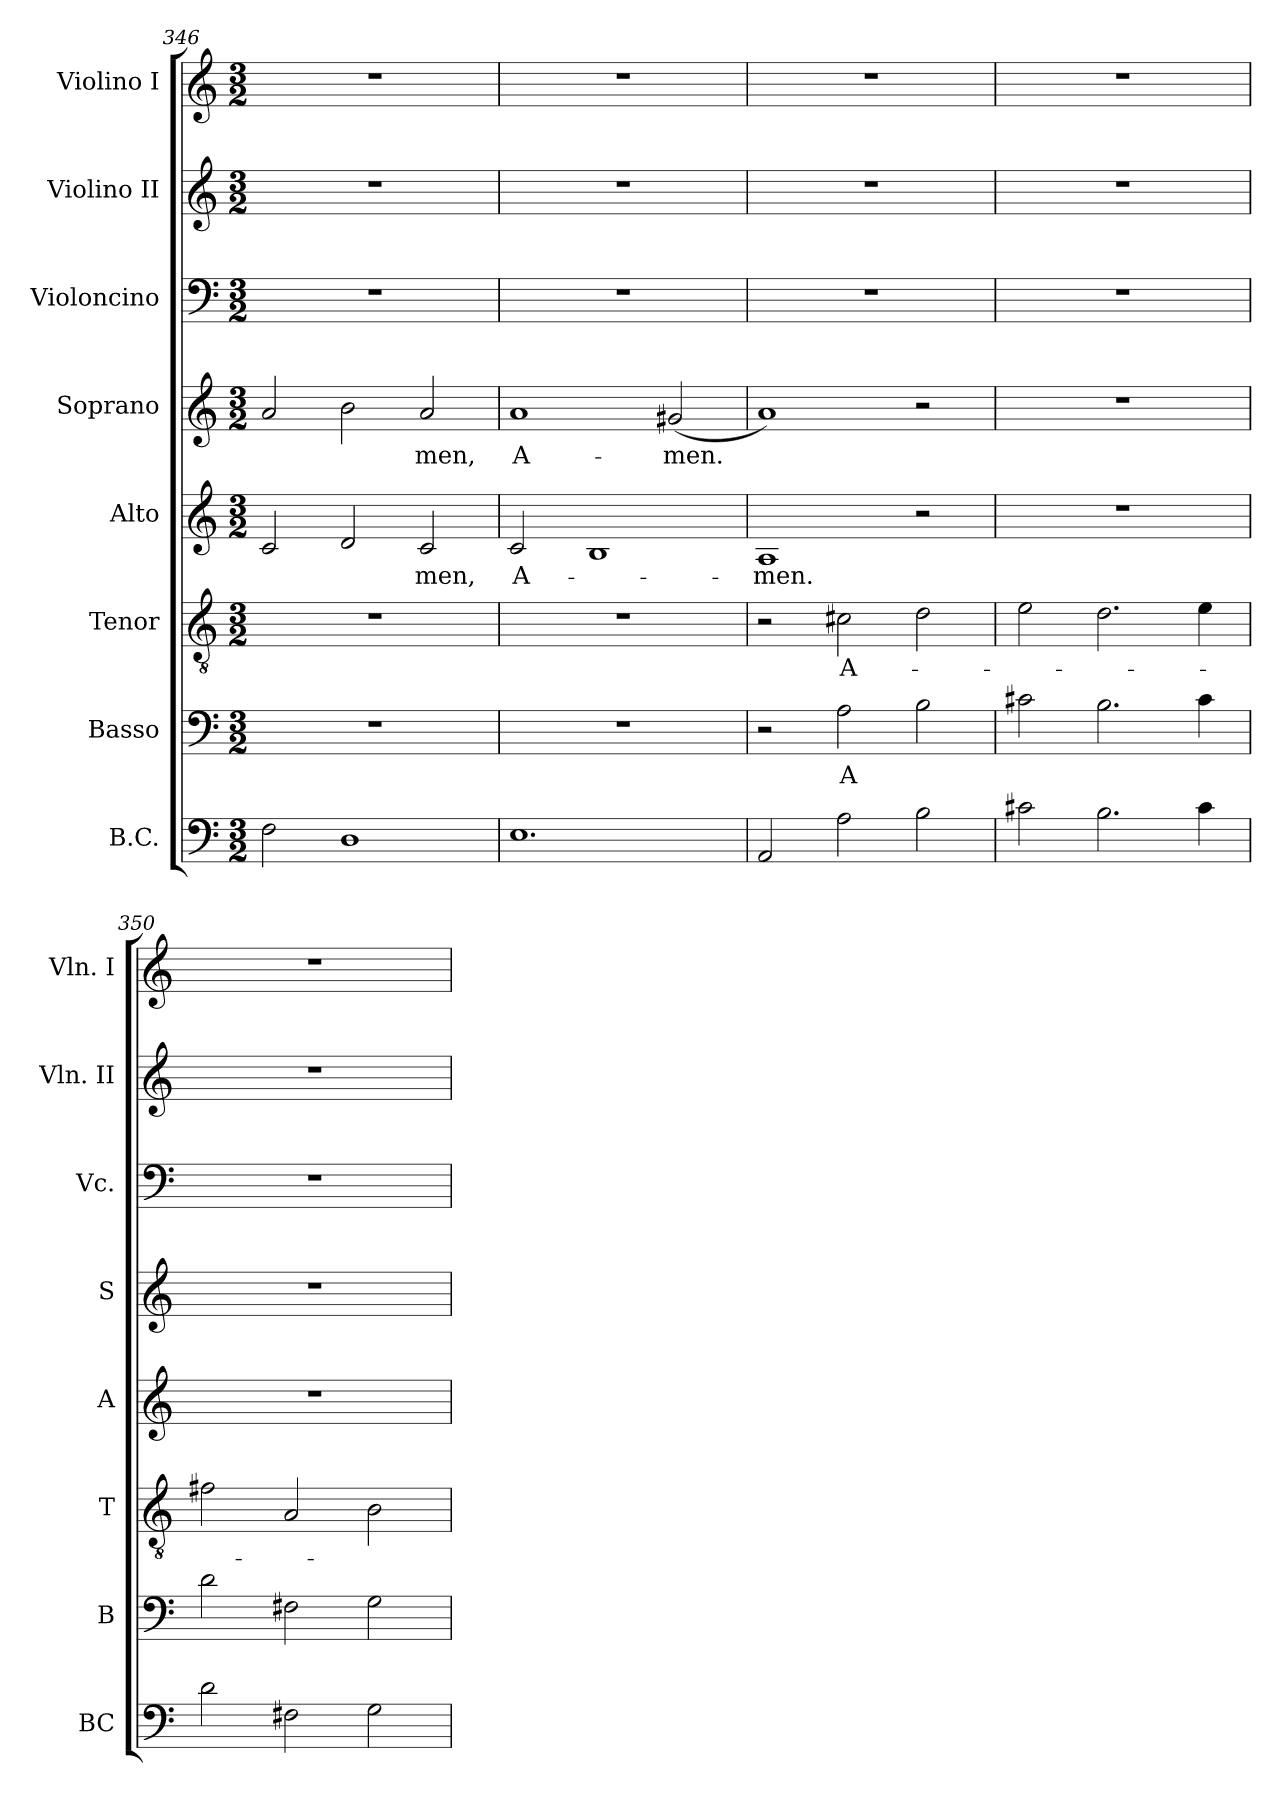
**kern	**kern	**text	**kern	**text	**kern	**text	**kern	**text	**kern	**kern	**kern
*part8	*part7	*part7	*part6	*part6	*part5	*part5	*part4	*part4	*part3	*part2	*part1
*staff8	*staff7	*staff7	*staff6	*staff6	*staff5	*staff5	*staff4	*staff4	*staff3	*staff2	*staff1
*I"B.C.	*I"Basso	*	*I"Tenor	*	*I"Alto	*	*I"Soprano	*	*I"Violoncino	*I"Violino II	*I"Violino I
*I'BC	*I'B	*	*I'T	*	*I'A	*	*I'S	*	*I'Vc.	*I'Vln. II	*I'Vln. I
*clefF4	*clefF4	*	*clefGv2	*	*clefG2	*	*clefG2	*	*clefF4	*clefG2	*clefG2
*k[]	*k[]	*	*k[]	*	*k[]	*	*k[]	*	*k[]	*k[]	*k[]
*C:	*C:	*	*C:	*	*C:	*	*C:	*	*C:	*C:	*C:
*M3/2	*M3/2	*	*M3/2	*	*M3/2	*	*M3/2	*	*M3/2	*M3/2	*M3/2
=346	=346	=346	=346	=346	=346	=346	=346	=346	=346	=346	=346
2F\	1.r	.	1.r	.	2c/	.	2a/	.	1.r	1.r	1.r
1D	.	.	.	.	2d/	.	2b\	.	.	.	.
!	!	!	!	!	!	!LO:LY:b	!	!LO:LY:b	!	!	!
.	.	.	.	.	2c/	men,	2a/	-men,	.	.	.
=347	=347	=347	=347	=347	=347	=347	=347	=347	=347	=347	=347
!	!	!	!	!	!	!LO:LY:b	!	!LO:LY:b	!	!	!
1.E	1.r	.	1.r	.	2c/	A-	1a	A-	1.r	1.r	1.r
.	.	.	.	.	1B	.	.	.	.	.	.
!	!	!	!	!	!	!	!	!LO:LY:b	!	!	!
.	.	.	.	.	.	.	(<2g#X/	-men.	.	.	.
!!LO:LB:g=z
=348	=348	=348	=348	=348	=348	=348	=348	=348	=348	=348	=348
!	!	!	!	!	!	!LO:LY:b	!	!	!	!	!
2AA/	2r	.	2r	.	1A	-men.	1a)	.	1.r	1.r	1.r
!	!	!LO:LY:b	!	!LO:LY:b	!	!	!	!	!	!	!
2A\	2A\	A	2c#X\	A-	.	.	.	.	.	.	.
2B\	2B\	.	2d\	.	2r	.	2r	.	.	.	.
=349	=349	=349	=349	=349	=349	=349	=349	=349	=349	=349	=349
2c#X\	2c#X\	.	2e\	.	1.r	.	1.r	.	1.r	1.r	1.r
2.B\	2.B\	.	2.d\	.	.	.	.	.	.	.	.
4c#\	4c#\	.	4e\	.	.	.	.	.	.	.	.
=350	=350	=350	=350	=350	=350	=350	=350	=350	=350	=350	=350
2d\	2d\	.	2f#X\	.	1.r	.	1.r	.	1.r	1.r	1.r
2F#X\	2F#X\	.	2A/	.	.	.	.	.	.	.	.
2G\	2G\	.	2B\	.	.	.	.	.	.	.	.
=	=	=	=	=	=	=	=	=	=	=	=
*-	*-	*-	*-	*-	*-	*-	*-	*-	*-	*-	*-
